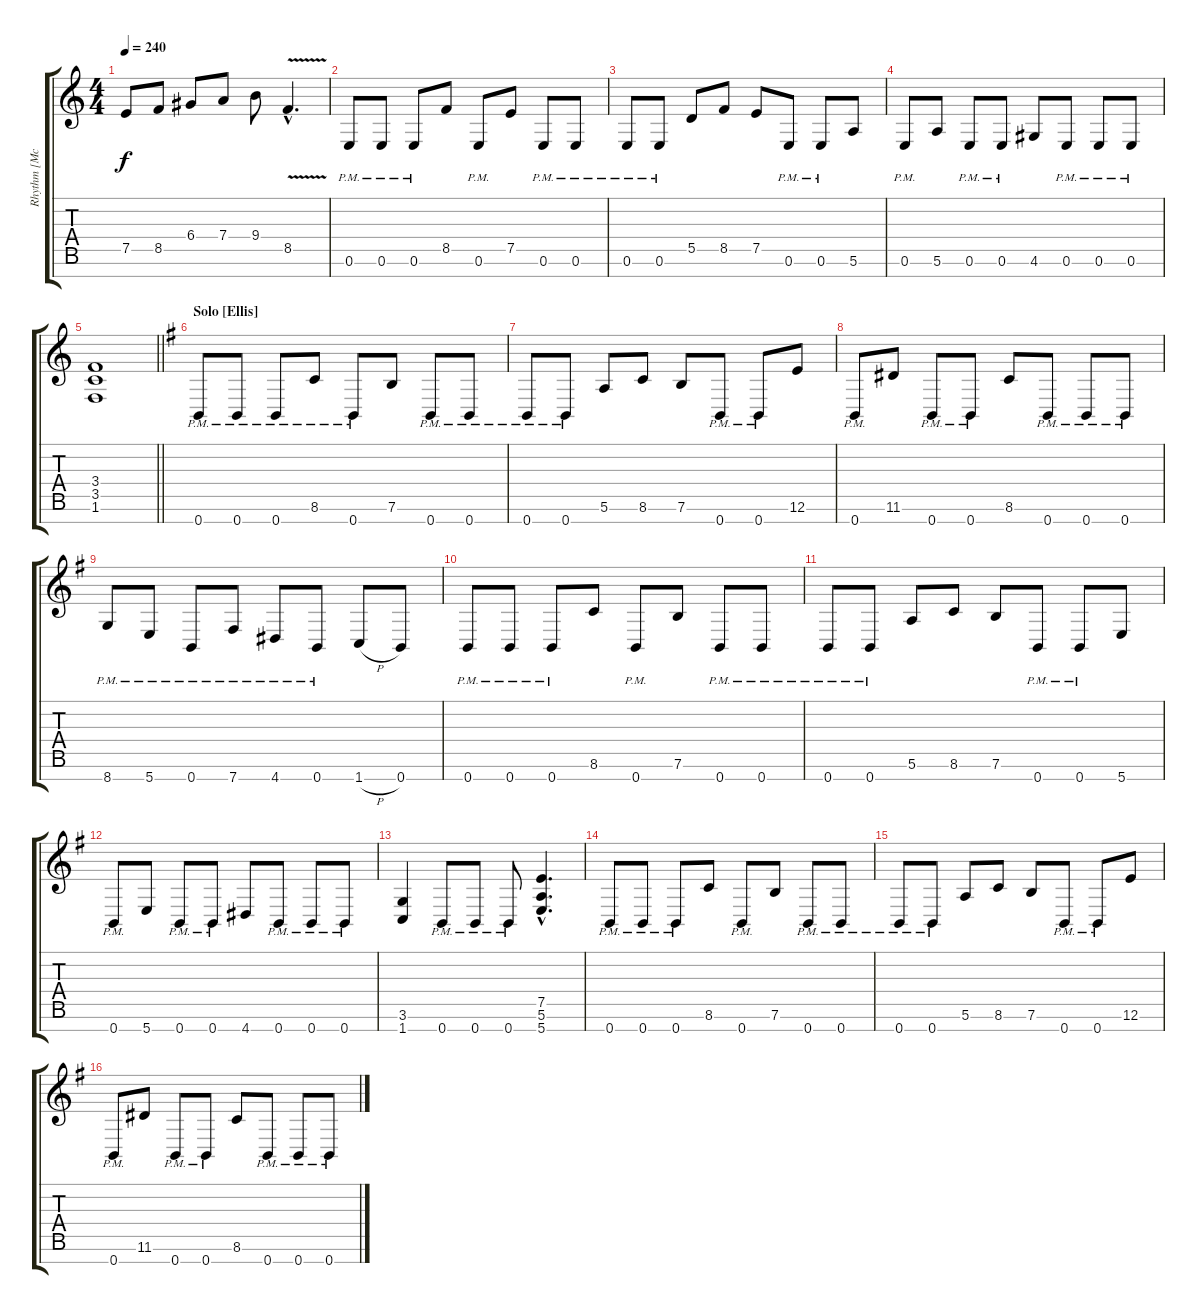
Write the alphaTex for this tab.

\track ("Rhythm [McMorran]" "Rhythm [Mc") {instrument overdrivenguitar}
\staff {score tabs}
\tuning (E4 B3 G3 D3 A2 E2 B1) {hide}
\ts (4 4)
\tempo 240
\clef g2
\ks aminor
7.5.8{dy f} 8.5.8 6.4.8 7.4.8 9.4.8 8.5{v hac}.4{d} |
0.6{pm}.8 0.6{pm}.8 0.6{pm}.8 8.5.8 0.6{pm}.8 7.5.8 0.6{pm}.8 0.6{pm}.8 |
0.6{pm}.8 0.6{pm}.8 5.5.8 8.5.8 7.5.8 0.6{pm}.8 0.6{pm}.8 5.6.8 |
0.6{pm}.8 5.6.8 0.6{pm}.8 0.6{pm}.8 4.6.8 0.6{pm}.8 0.6{pm}.8 0.6{pm}.8 |
\barLineRight lightlight
(3.4 3.5 1.6).1 |
\section ("" "Solo [Ellis]")
\ks eminor
0.7{pm}.8 0.7{pm}.8 0.7{pm}.8 8.6{pm}.8 0.7{pm}.8 7.6.8 0.7{pm}.8 0.7{pm}.8 |
0.7{pm}.8 0.7{pm}.8 5.6.8 8.6.8 7.6.8 0.7{pm}.8 0.7{pm}.8 12.6.8 |
0.7{pm}.8 11.6.8 0.7{pm}.8 0.7{pm}.8 8.6.8 0.7{pm}.8 0.7{pm}.8 0.7{pm}.8 |
8.7{pm}.8 5.7{pm}.8 0.7{pm}.8 7.7{pm}.8 4.7{pm}.8 0.7{pm}.8 1.7{h}.8 0.7.8 |
0.7{pm}.8 0.7{pm}.8 0.7{pm}.8 8.6.8 0.7{pm}.8 7.6.8 0.7{pm}.8 0.7{pm}.8 |
0.7{pm}.8 0.7{pm}.8 5.6.8 8.6.8 7.6.8 0.7{pm}.8 0.7{pm}.8 5.7.8 |
0.7{pm}.8 5.7.8 0.7{pm}.8 0.7{pm}.8 4.7.8 0.7{pm}.8 0.7{pm}.8 0.7{pm}.8 |
(3.6 1.7).4 0.7{pm}.8 0.7{pm}.8 0.7{pm}.8 (7.5{hac} 5.6{hac} 5.7{hac}).4{d} |
0.7{pm}.8 0.7{pm}.8 0.7{pm}.8 8.6.8 0.7{pm}.8 7.6.8 0.7{pm}.8 0.7{pm}.8 |
0.7{pm}.8 0.7{pm}.8 5.6.8 8.6.8 7.6.8 0.7{pm}.8 0.7{pm}.8 12.6.8 |
0.7{pm}.8 11.6.8 0.7{pm}.8 0.7{pm}.8 8.6.8 0.7{pm}.8 0.7{pm}.8 0.7{pm}.8
